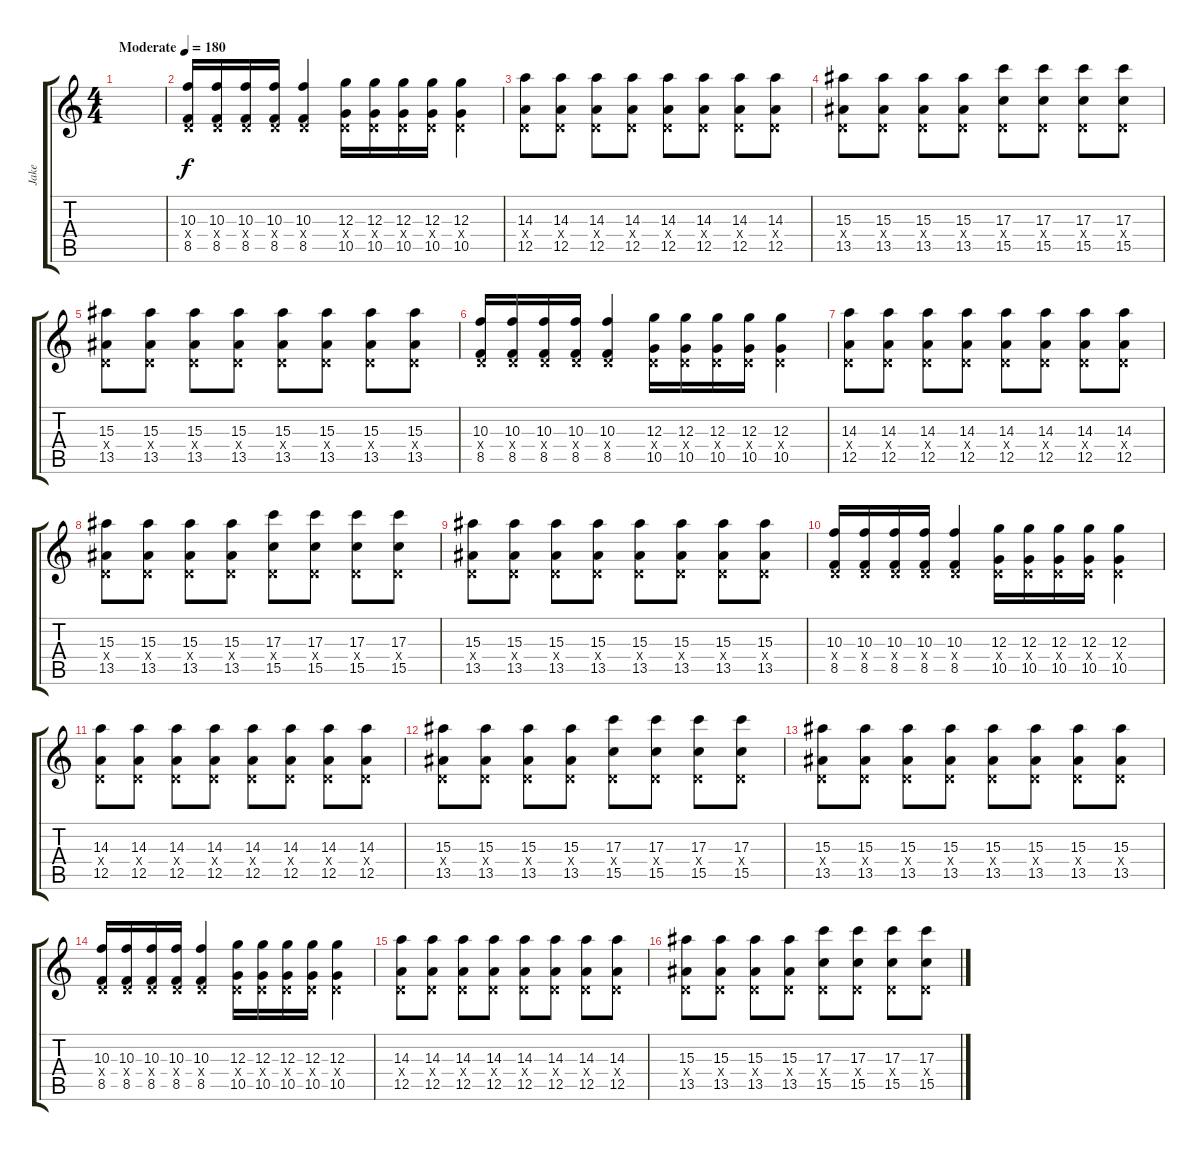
\track ("Jake" "Jake") {instrument distortionguitar}
\staff {score tabs}
\tuning (E4 B3 G3 D3 A2 D2) {hide}
\ts (4 4)
\tempo (180 "Moderate")
\clef g2
\ks c
|
(10.3 0.4{x} 8.5).16 (10.3 0.4{x} 8.5).16 (10.3 0.4{x} 8.5).16 (10.3 0.4{x} 8.5).16 (10.3 0.4{x} 8.5).4 (12.3 0.4{x} 10.5).16 (12.3 0.4{x} 10.5).16 (12.3 0.4{x} 10.5).16 (12.3 0.4{x} 10.5).16 (12.3 0.4{x} 10.5).4 |
(14.3 0.4{x} 12.5).8 (14.3 0.4{x} 12.5).8 (14.3 0.4{x} 12.5).8 (14.3 0.4{x} 12.5).8 (14.3 0.4{x} 12.5).8 (14.3 0.4{x} 12.5).8 (14.3 0.4{x} 12.5).8 (14.3 0.4{x} 12.5).8 |
(15.3 0.4{x} 13.5).8 (15.3 0.4{x} 13.5).8 (15.3 0.4{x} 13.5).8 (15.3 0.4{x} 13.5).8 (17.3 0.4{x} 15.5).8 (17.3 0.4{x} 15.5).8 (17.3 0.4{x} 15.5).8 (17.3 0.4{x} 15.5).8 |
(15.3 0.4{x} 13.5).8 (15.3 0.4{x} 13.5).8 (15.3 0.4{x} 13.5).8 (15.3 0.4{x} 13.5).8 (15.3 0.4{x} 13.5).8 (15.3 0.4{x} 13.5).8 (15.3 0.4{x} 13.5).8 (15.3 0.4{x} 13.5).8 |
(10.3 0.4{x} 8.5).16 (10.3 0.4{x} 8.5).16 (10.3 0.4{x} 8.5).16 (10.3 0.4{x} 8.5).16 (10.3 0.4{x} 8.5).4 (12.3 0.4{x} 10.5).16 (12.3 0.4{x} 10.5).16 (12.3 0.4{x} 10.5).16 (12.3 0.4{x} 10.5).16 (12.3 0.4{x} 10.5).4 |
(14.3 0.4{x} 12.5).8 (14.3 0.4{x} 12.5).8 (14.3 0.4{x} 12.5).8 (14.3 0.4{x} 12.5).8 (14.3 0.4{x} 12.5).8 (14.3 0.4{x} 12.5).8 (14.3 0.4{x} 12.5).8 (14.3 0.4{x} 12.5).8 |
(15.3 0.4{x} 13.5).8 (15.3 0.4{x} 13.5).8 (15.3 0.4{x} 13.5).8 (15.3 0.4{x} 13.5).8 (17.3 0.4{x} 15.5).8 (17.3 0.4{x} 15.5).8 (17.3 0.4{x} 15.5).8 (17.3 0.4{x} 15.5).8 |
(15.3 0.4{x} 13.5).8 (15.3 0.4{x} 13.5).8 (15.3 0.4{x} 13.5).8 (15.3 0.4{x} 13.5).8 (15.3 0.4{x} 13.5).8 (15.3 0.4{x} 13.5).8 (15.3 0.4{x} 13.5).8 (15.3 0.4{x} 13.5).8 |
(10.3 0.4{x} 8.5).16 (10.3 0.4{x} 8.5).16 (10.3 0.4{x} 8.5).16 (10.3 0.4{x} 8.5).16 (10.3 0.4{x} 8.5).4 (12.3 0.4{x} 10.5).16 (12.3 0.4{x} 10.5).16 (12.3 0.4{x} 10.5).16 (12.3 0.4{x} 10.5).16 (12.3 0.4{x} 10.5).4 |
(14.3 0.4{x} 12.5).8 (14.3 0.4{x} 12.5).8 (14.3 0.4{x} 12.5).8 (14.3 0.4{x} 12.5).8 (14.3 0.4{x} 12.5).8 (14.3 0.4{x} 12.5).8 (14.3 0.4{x} 12.5).8 (14.3 0.4{x} 12.5).8 |
(15.3 0.4{x} 13.5).8 (15.3 0.4{x} 13.5).8 (15.3 0.4{x} 13.5).8 (15.3 0.4{x} 13.5).8 (17.3 0.4{x} 15.5).8 (17.3 0.4{x} 15.5).8 (17.3 0.4{x} 15.5).8 (17.3 0.4{x} 15.5).8 |
(15.3 0.4{x} 13.5).8 (15.3 0.4{x} 13.5).8 (15.3 0.4{x} 13.5).8 (15.3 0.4{x} 13.5).8 (15.3 0.4{x} 13.5).8 (15.3 0.4{x} 13.5).8 (15.3 0.4{x} 13.5).8 (15.3 0.4{x} 13.5).8 |
(10.3 0.4{x} 8.5).16 (10.3 0.4{x} 8.5).16 (10.3 0.4{x} 8.5).16 (10.3 0.4{x} 8.5).16 (10.3 0.4{x} 8.5).4 (12.3 0.4{x} 10.5).16 (12.3 0.4{x} 10.5).16 (12.3 0.4{x} 10.5).16 (12.3 0.4{x} 10.5).16 (12.3 0.4{x} 10.5).4 |
(14.3 0.4{x} 12.5).8 (14.3 0.4{x} 12.5).8 (14.3 0.4{x} 12.5).8 (14.3 0.4{x} 12.5).8 (14.3 0.4{x} 12.5).8 (14.3 0.4{x} 12.5).8 (14.3 0.4{x} 12.5).8 (14.3 0.4{x} 12.5).8 |
(15.3 0.4{x} 13.5).8 (15.3 0.4{x} 13.5).8 (15.3 0.4{x} 13.5).8 (15.3 0.4{x} 13.5).8 (17.3 0.4{x} 15.5).8 (17.3 0.4{x} 15.5).8 (17.3 0.4{x} 15.5).8 (17.3 0.4{x} 15.5).8
